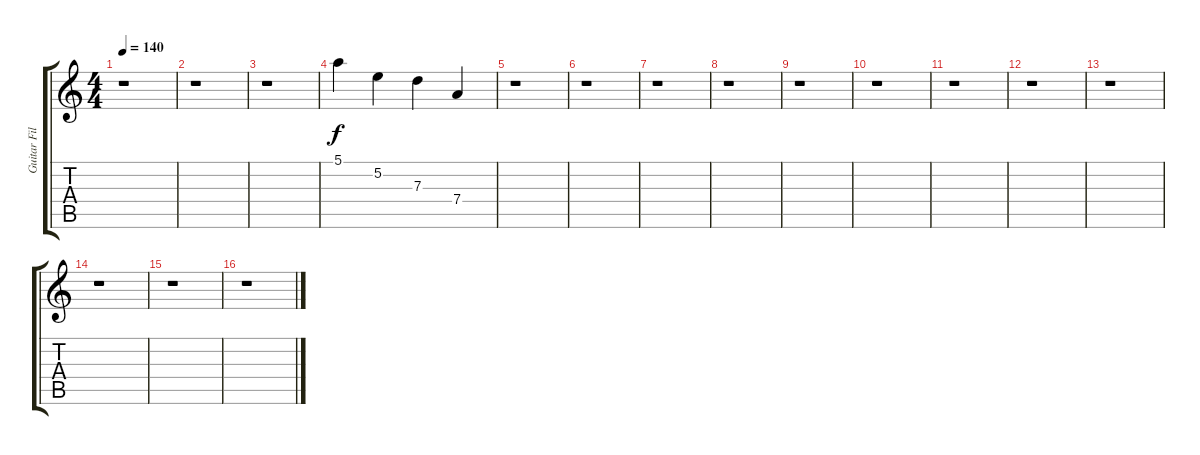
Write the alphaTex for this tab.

\track ("Guitar Fills" "Guitar Fil") {instrument overdrivenguitar}
\staff {score tabs}
\tuning (E4 B3 G3 D3 A2 D2) {hide}
\ts (4 4)
\tempo 140
\clef g2
\ks c
r.1{dy f} |
r.1 |
r.1 |
5.1.4 5.2.4 7.3.4 7.4.4 |
r.1 |
r.1 |
r.1 |
r.1 |
r.1 |
r.1 |
r.1 |
r.1 |
r.1 |
r.1 |
r.1 |
r.1
